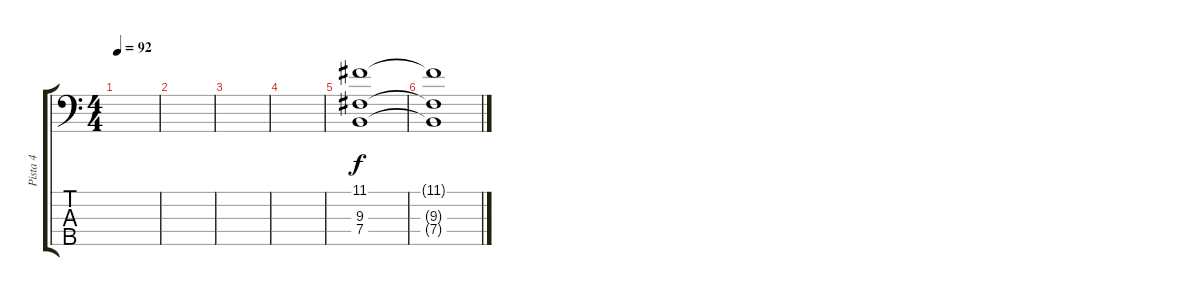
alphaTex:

\track ("Pista 4" "Pista 4") {instrument distortionguitar}
\staff {score tabs}
\tuning (G2 D2 A1 E1 B0) {hide}
\ts (4 4)
\tempo 92
\clef f4
\ks c
|
|
|
|
(11.1 9.3 7.4).1 |
(11.1{t} 9.3{t} 7.4{t}).1
